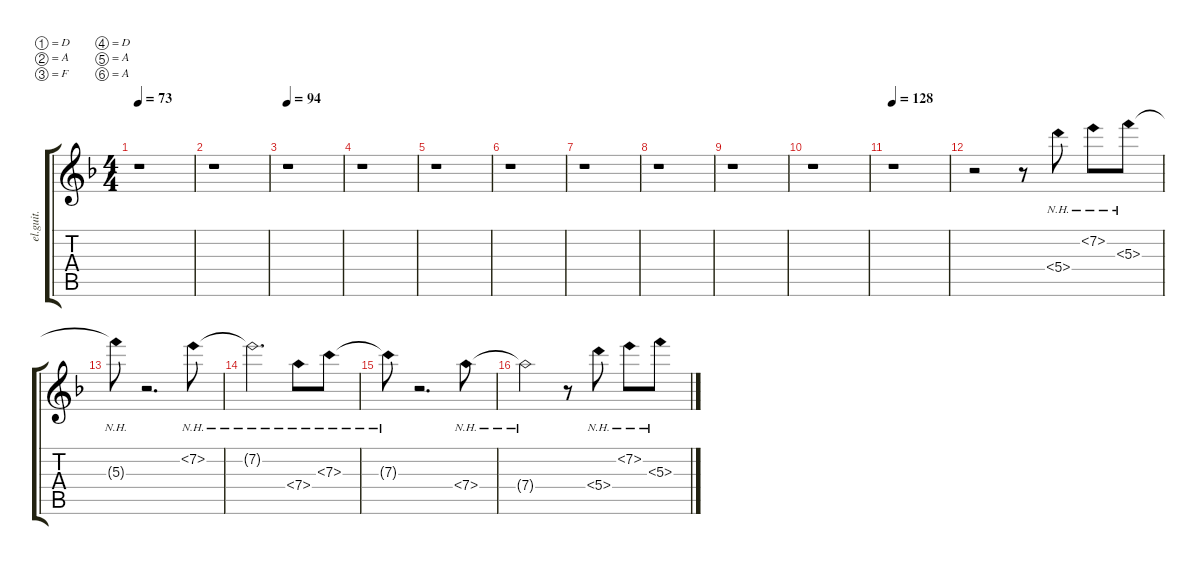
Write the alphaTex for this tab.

\defaultSystemsLayout 2
\hideDynamics
\bracketExtendMode groupsimilarinstruments
\otherSystemsTrackNameOrientation horizontal
\track ("Overdubs" "el.guit.") {instrument electricguitarclean}
\staff {score tabs}
\tuning (D4 A3 F3 D3 A2 A1)
\ts (4 4)
\scale
1.0376
\tempo 73
\accidentals auto
\clef g2
\ottava regular
\simile none
\scale
0.524232
\ks dminor
r.1{dy mf} |
\scale
0.9624
\scale
0.524232 r.1 |
\scale
1.04549
\tempo 94
\scale
0.333333 r.1 |
\scale
0.954505
\scale
0.333333 r.1 |
\scale
1.04549
\scale
0.333333 r.1 |
\scale
0.954505
\scale
0.333333 r.1 |
\scale
1.04549
\scale
0.333333 r.1 |
\scale
0.954505
\scale
0.333333 r.1 |
\scale
1.04549
\scale
0.333333 r.1 |
\scale
0.954505
\scale
0.333333 r.1 |
\scale
1.04549
\tempo 128
\scale
0.333333 r.1 |
\scale
0.954505
\scale
0.333333 r.2 r.8 5.4{nh acc forcenatural}.8 7.2{nh acc forcenatural}.8 5.3{nh acc b}.8 |
\scale
1.04549
\scale
0.333333 5.3{nh t acc b}.8 r.2{d} 7.2{nh acc forcenatural}.8 |
\scale
0.954505
\scale
0.333333 7.2{nh t acc forcenatural}.2{d} 7.4{nh acc forcenatural}.8 7.3{nh acc forcenatural}.8 |
\scale
1.04549
\scale
0.333333 7.3{nh t acc forcenatural}.8 r.2{d} 7.4{nh acc forcenatural}.8 |
\scale
0.954505
\scale
0.333333 7.4{nh t acc forcenatural}.2 r.8 5.4{nh acc forcenatural}.8 7.2{nh acc forcenatural}.8 5.3{nh acc b}.8
